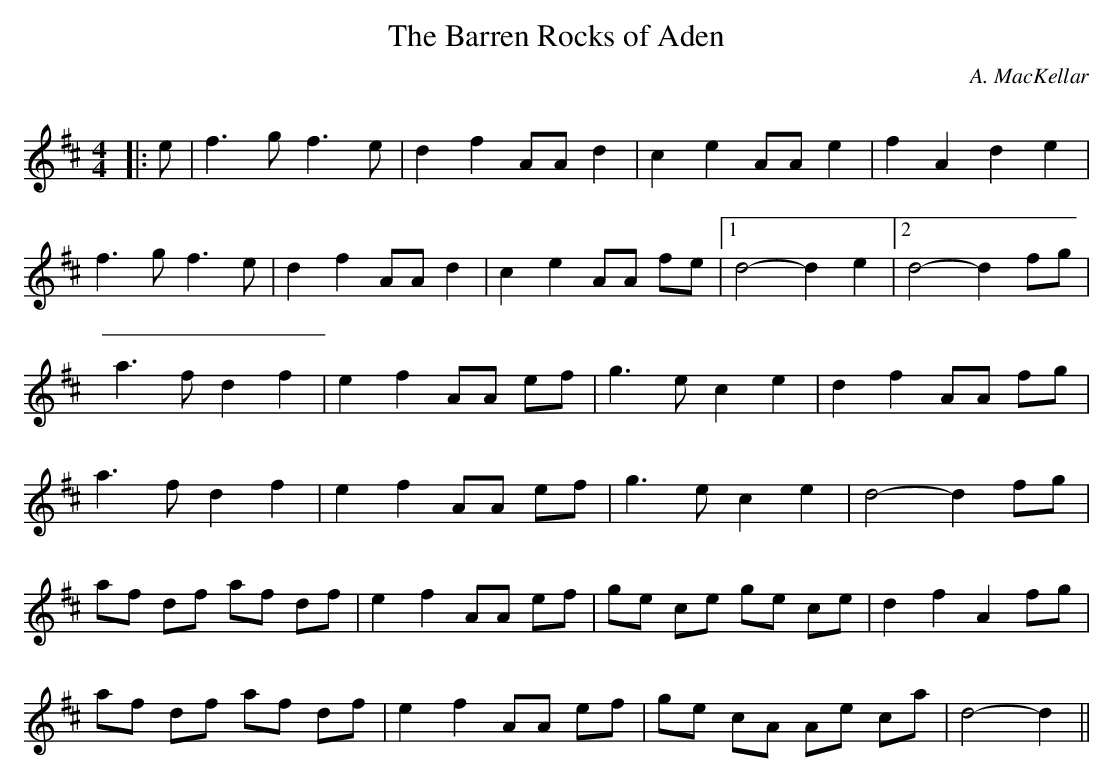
X:1
T: The Barren Rocks of Aden
C:A. MacKellar
Q:232
K:D
M:4/4
L:1/8
|:e|f3g f3e|d2f2 AAd2|c2e2 AAe2|f2A2 d2e2|
f3g f3e|d2f2 AAd2|c2e2 AA fe|1d4-d2e2|2d4-d2fg|
a3f d2f2|e2f2 AA ef|g3e c2e2|d2f2 AA fg|
a3f d2f2|e2f2 AA ef|g3e c2e2|d4-d2fg|
af df af df|e2f2 AA ef|ge ce ge ce|d2f2 A2fg|
af df af df|e2f2 AA ef|ge cA Ae ca|d4-d2||
